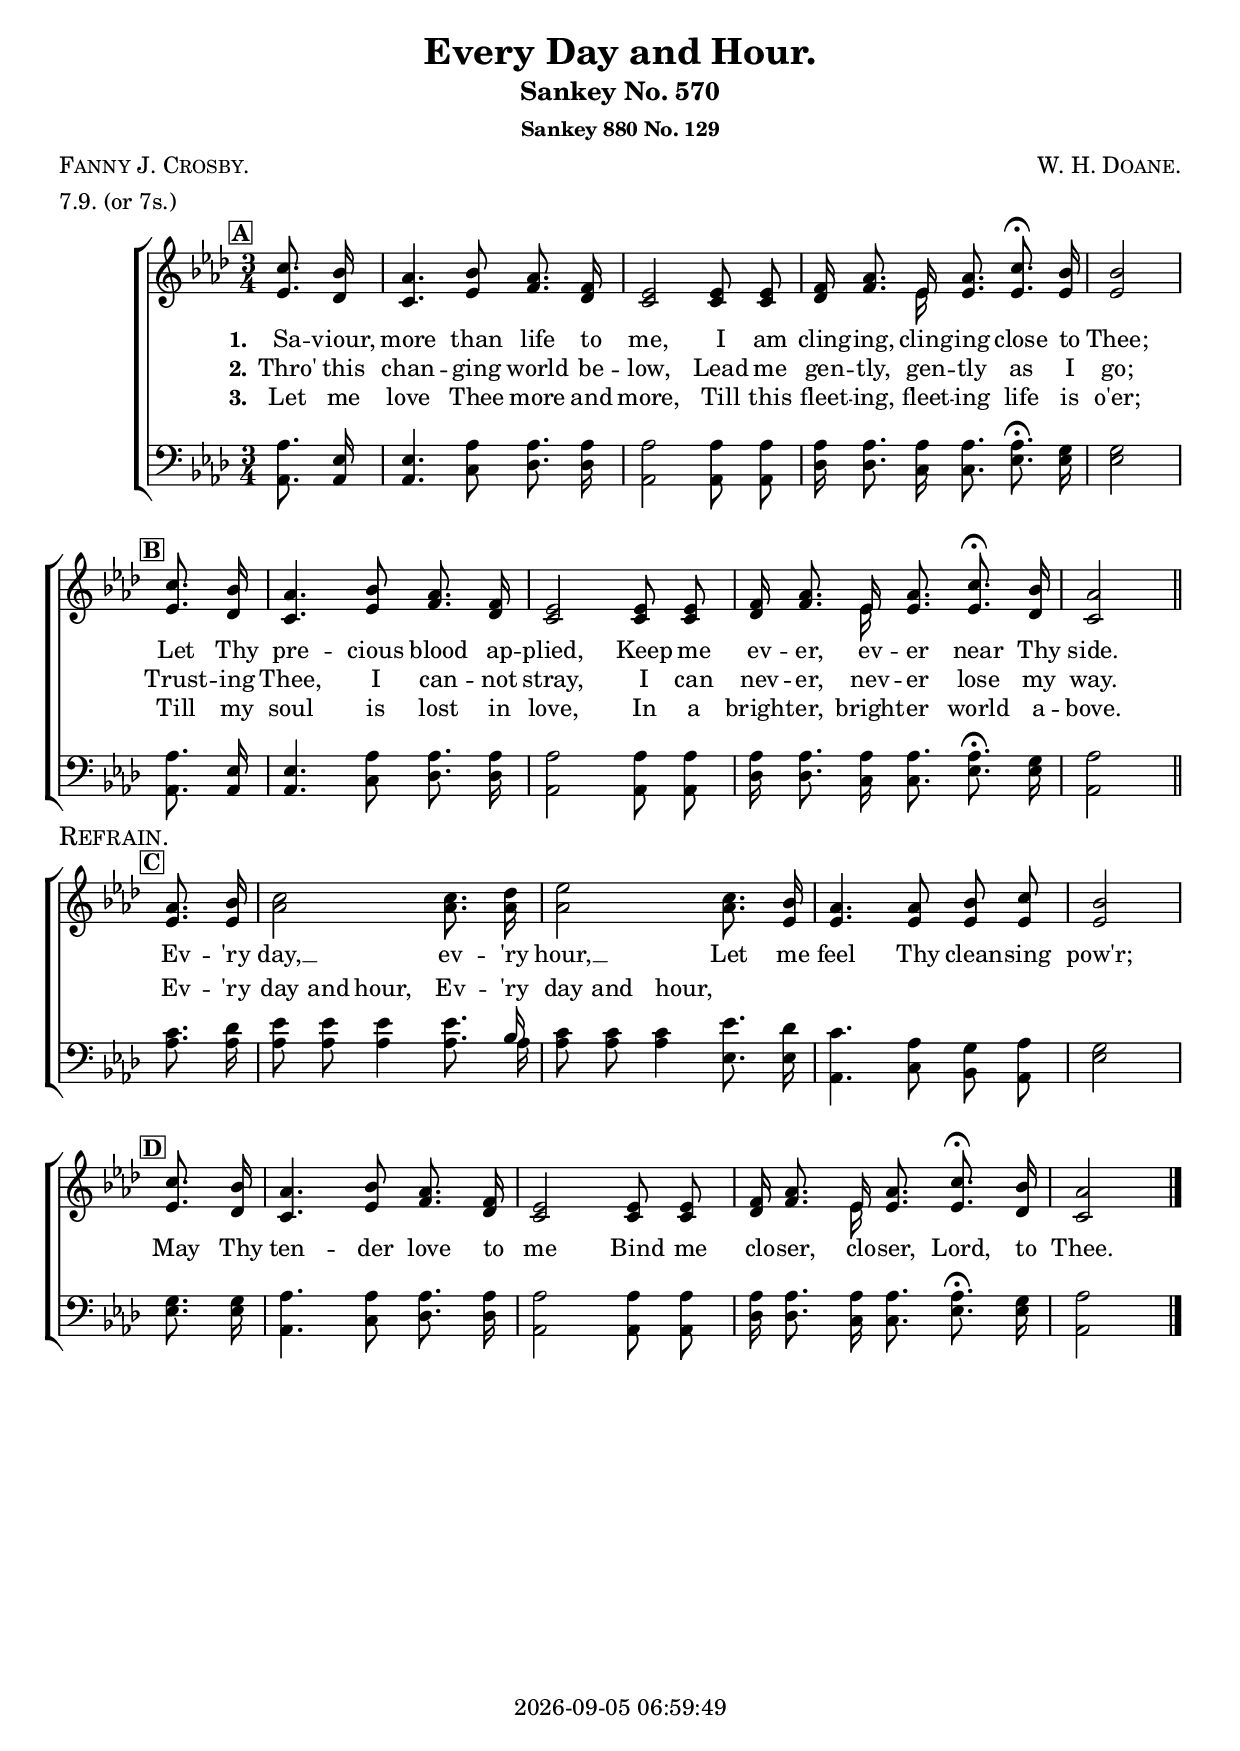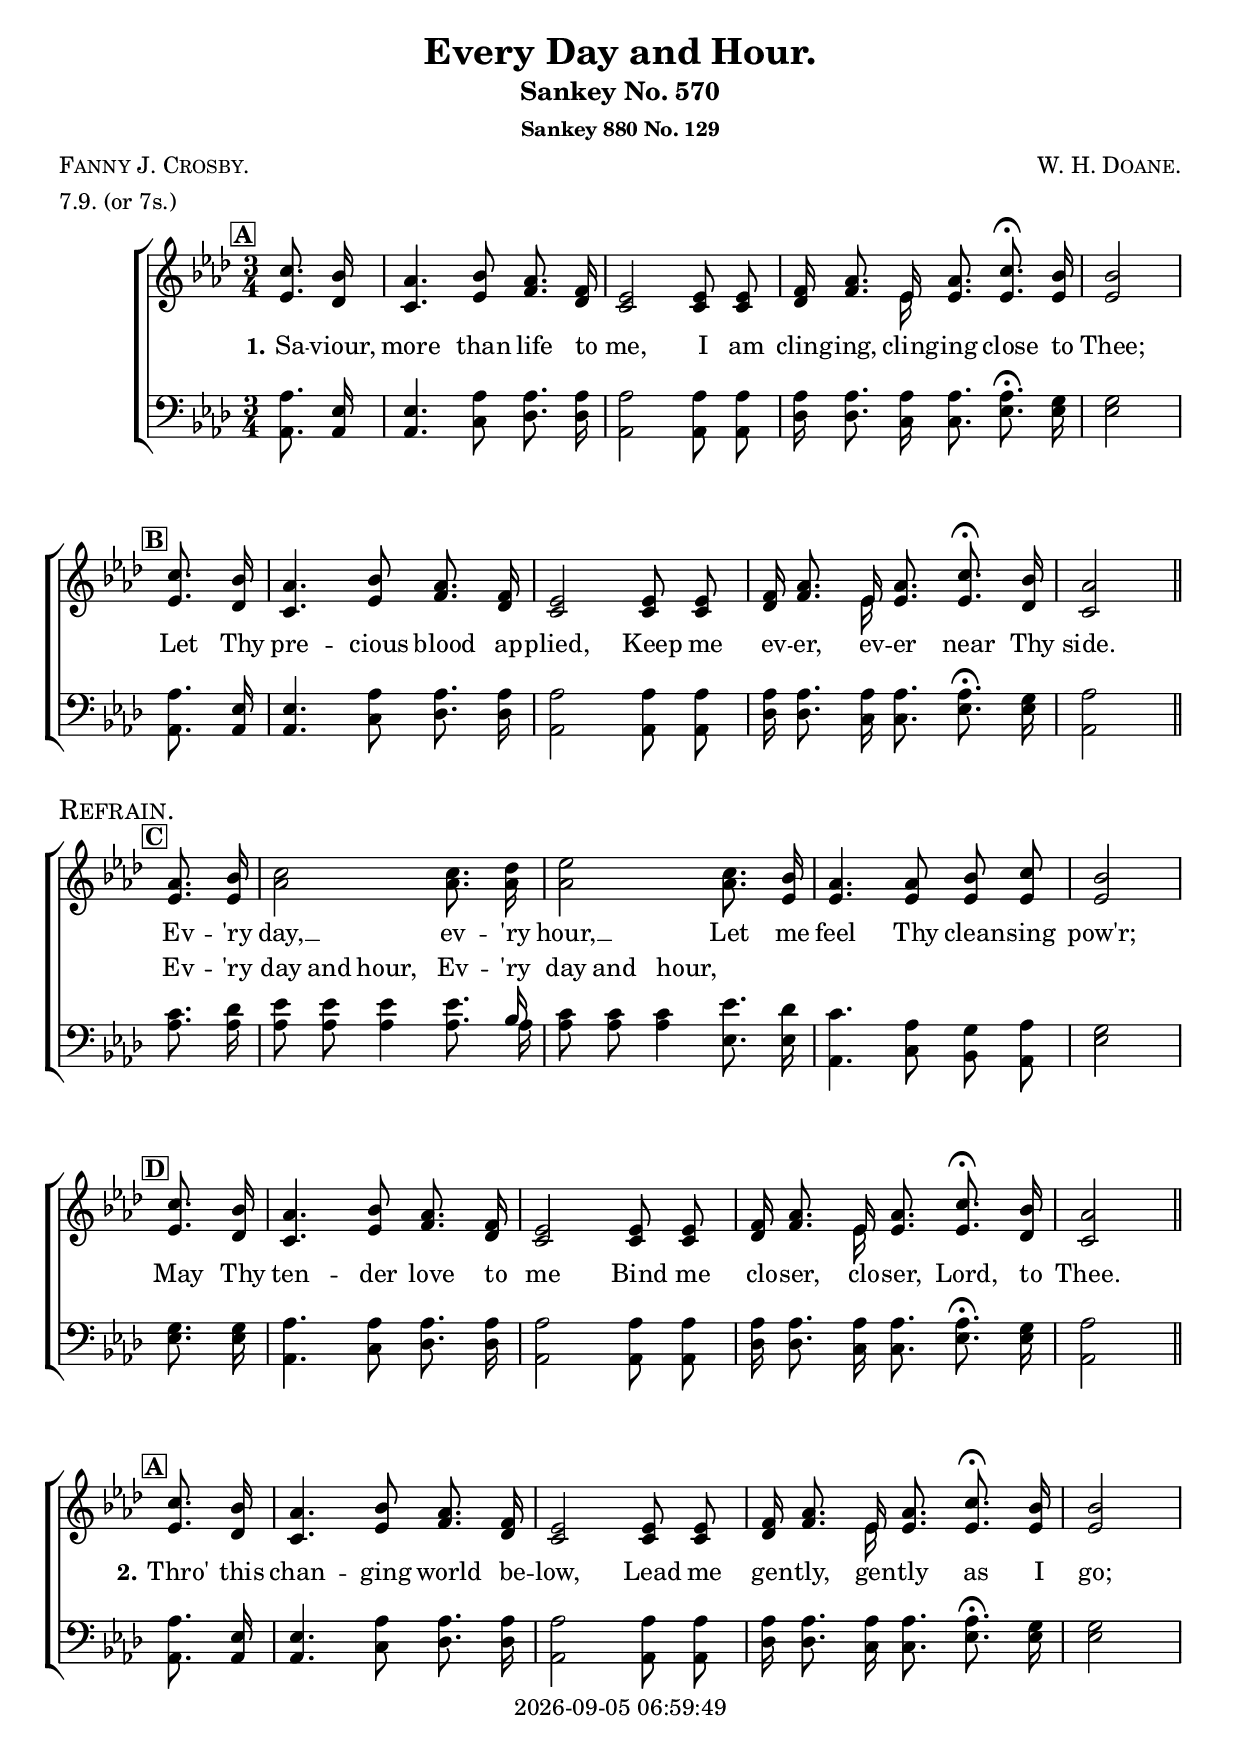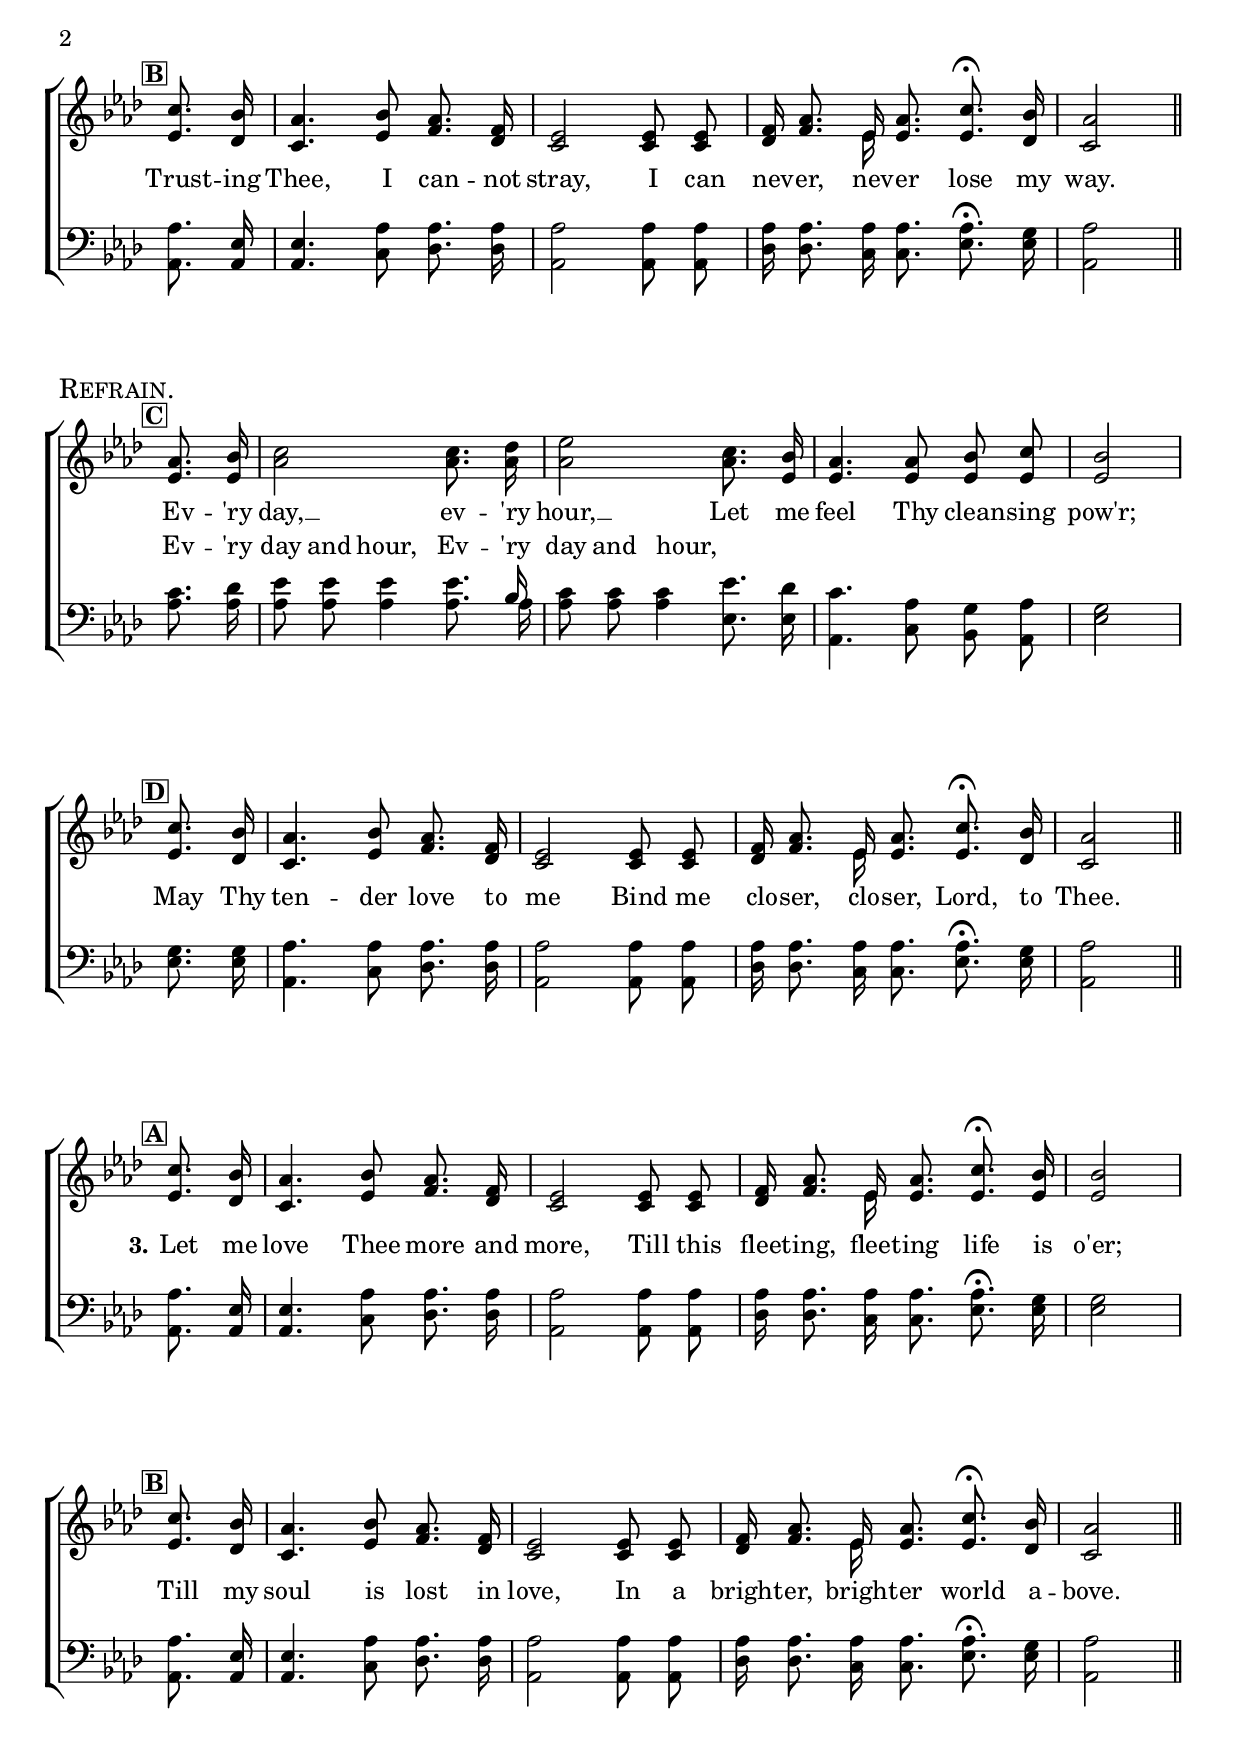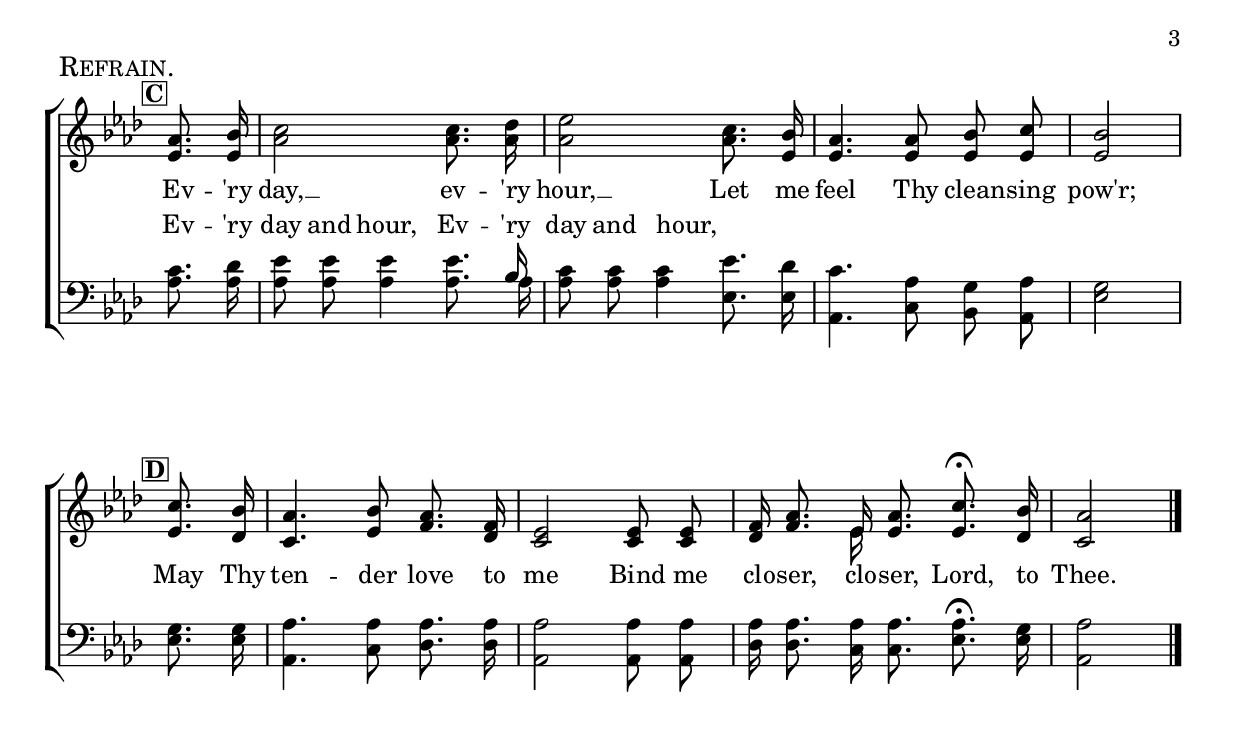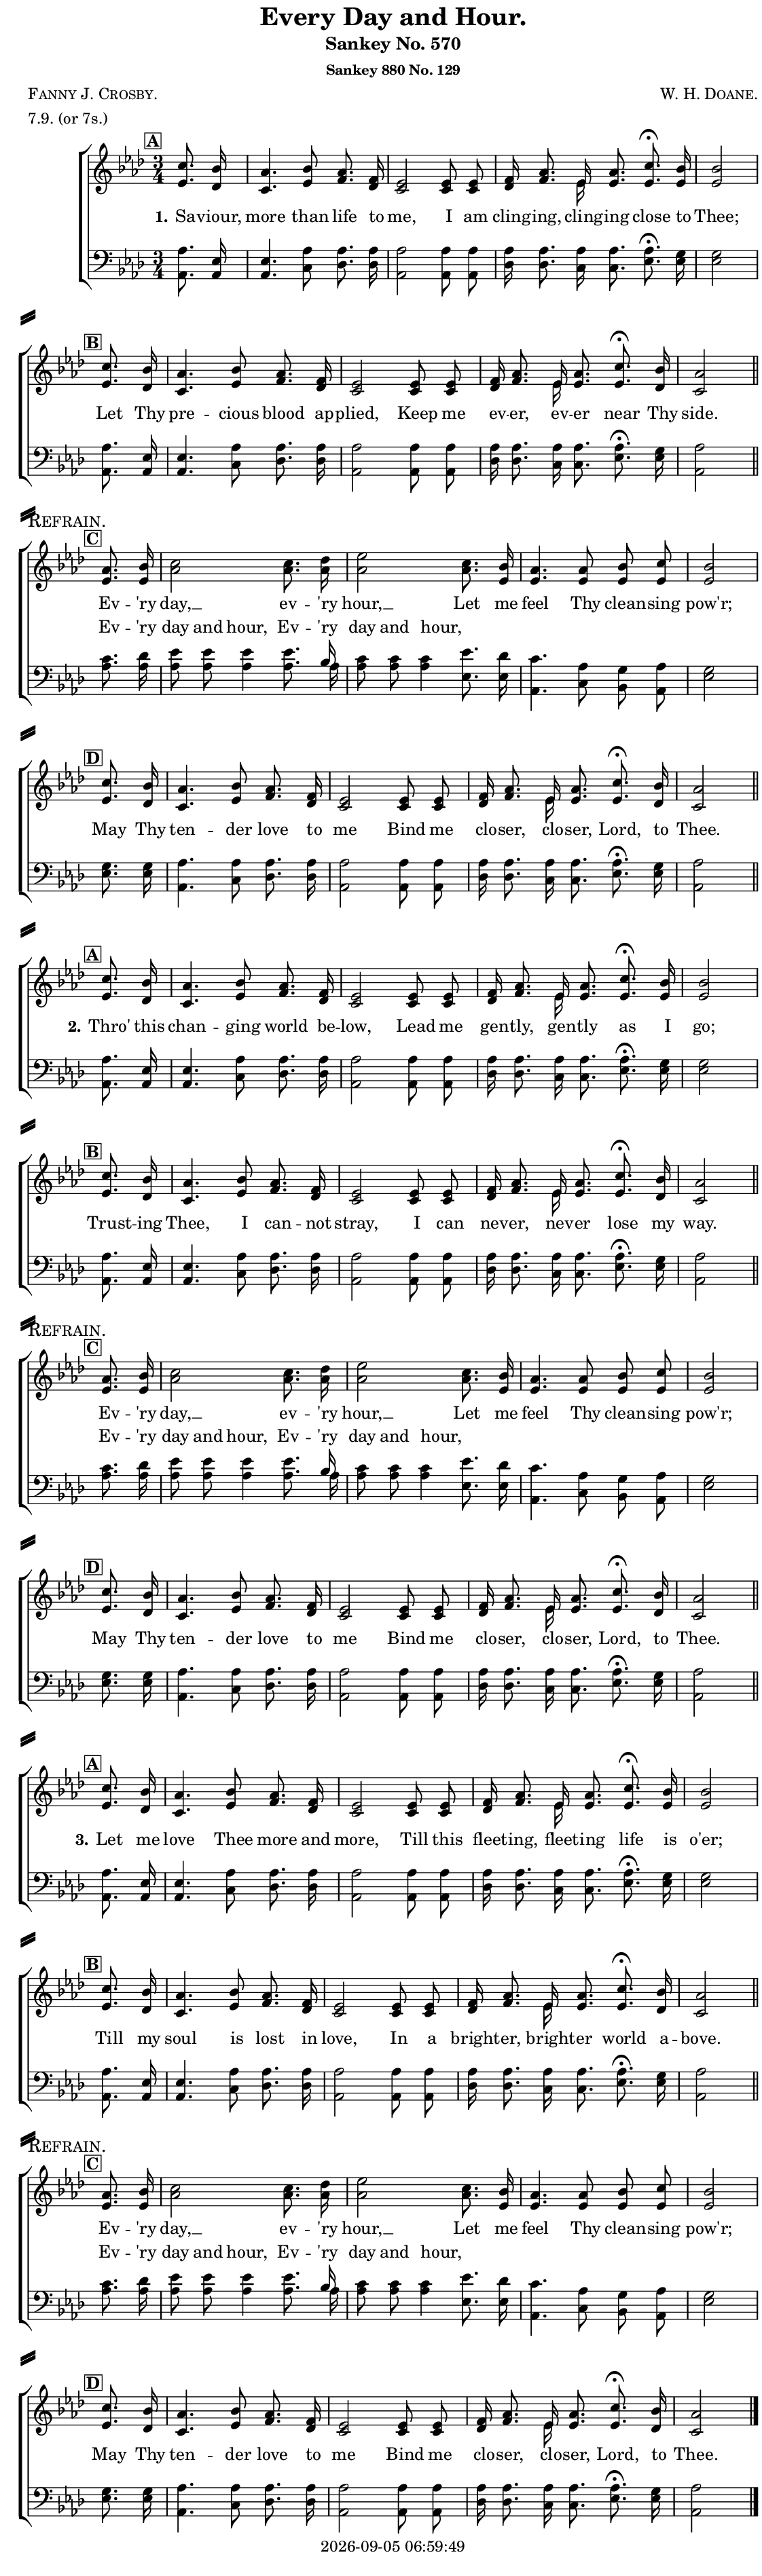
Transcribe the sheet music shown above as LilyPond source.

\version "2.22.1"

\include "articulate.ly"

today = #(strftime "%Y-%m-%d %H:%M:%S" (localtime (current-time)))

\header {
% centered at top
%  dedication  = "dedication"
  title       = "Every Day and Hour."
  subtitle    = "Sankey No. 570"
  subsubtitle = "Sankey 880 No. 129"
%  instrument  = "instrument"
  
% arrangement of following lines:
%
%  poet    composer
%  meter   arranger
%  piece       opus

  composer    = \markup\smallCaps "W. H. Doane."
%  arranger    = "arranger"
%  opus        = "opus"

  poet        = \markup\smallCaps "Fanny J. Crosby."
  meter       = \markup{\smallCaps "7.9." "(or 7s.)"}
%  piece       = \markup\smallCaps "piece"

% centered at bottom
% tagline     = "tagline" % default lilypond version
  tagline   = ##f
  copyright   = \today
}

global = {
  \key aes \major
  \time 3/4
  \partial 4
}

RehearsalTrack = {
% \set Score.currentBarNumber = #5
  \textMark \markup { \box \bold "A" } s4 s2.*3 s2
  \textMark \markup { \box \bold "B" } s4 s2.*3 s2
  \textMark \markup { \box \bold "C" } s4 s2.*3 s2
  \textMark \markup { \box \bold "D" } s4 s2.*3 s2
}

TempoTrack = {
  \set Score.tempoHideNote = ##t
  \tempo 4=120
}

nl = { \bar "||" \break }

soprano = \relative {
  \autoBeamOff
  c''8. bes16 | aes4. bes8 aes8. f16 | ees2 8 8 | f16 aes8. ees16 aes8. c\fermata bes16 | 2 \bar "|" \break
  c8. bes16 | aes4. bes8 aes8. f16 | ees2 8 8 | f16 aes8. ees16 aes8. c\fermata  bes16 | aes2 \break
  \section \sectionLabel \markup\smallCaps Refrain.
  aes8. bes16 | c2 8. des16 | ees2 c8. bes16 | aes4. 8 bes c | bes2 \bar "|" \break
  c8. bes16 | aes4. bes8 aes8. f16 | ees2 8 8 | f16 aes8. ees16 aes8. c\fermata bes16 | aes2
}

alto = \relative {
  \autoBeamOff
  ees'8. des16 | c4. ees8 f8. des16 | c2 8 8 | des16 f8. ees16 8. 8.\fermata 16 | 2
  ees8. des16 | c4. ees8 f8. des16 | c2 8 8 | des16 f8. ees16 8. 8.\fermata des16 | c2
  ees8. 16 | aes2 8. 16 | 2 8. ees16 | 4. 8 8 8 | 2
  ees8. des16 | c4. ees8 f8. des16 | c2 8 8 | des16 f8. ees16 8. 8.\fermata des16 | c2
}

tenor = \relative {
  \autoBeamOff
  aes8. ees16 | 4. aes8 8. 16 | 2 8 8 | 16 8. 16 8. 8.\fermata g16 | 2
  aes8. ees16 | 4. aes8 8. 16 | 2 8 8 | 16 8. 16 8. 8.\fermata g16 | aes2 \section
  c8. des16 | ees8 8 4 8. bes16 | c8 8 4 ees8. des16 | c4. aes8 g aes | g2
  g8. 16 | aes4. 8 8. 16 | 2 8 8 | 16 8. 16 8. 8.\fermata g16 | aes2
}

bass = \relative {
  \autoBeamOff
  aes,8. 16 | 4. c8 des8. 16 | aes2 8 8 | des16 8. c16 8. ees8.\fermata 16 | 2
  aes,8. 16 | 4. c8 des8. 16 | aes2 8 8 | des16 8. c16 8. ees8.\fermata 16 | aes,2
  aes'8. 16 | 8 8 4 8. 16 | 8 8 4 ees8. 16 | aes,4. c8 bes aes | ees'2  
  ees8. 16 | aes,4. c8 des8. 16 | aes2 8 8 | des16 8. c16 8. ees8.\fermata 16 | aes,2
}

nom  = {   \set ignoreMelismata = ##t }
yesm = { \unset ignoreMelismata       }

chorus = \lyricmode {
  Ev -- 'ry day, __ ev -- 'ry hour, __
  Let me feel Thy clean -- sing pow'r;
  May Thy ten -- der love to me
  Bind me clo -- ser, clo -- ser, Lord, to Thee.
}

chorusMen = \lyricmode {
  _ _ _ _ _ _ _
  _ _ _ _ _ _ _ _ _
  _ _ _ _ _ _ _
  _ _ _ _ _ _ _ _ _
  Ev -- 'ry day and hour, Ev -- 'ry day and hour,
  _ _ _ _ _ _ _
  _ _ _ _ _ _ _
  _ _ _ _ _ _ _ _ _
}

verses = 3

wordsOne = \lyricmode {
  \set stanza = "1."
  Sa -- viour, more than life to me,
  I am cling -- ing, cling -- ing close to Thee;
  Let Thy pre -- cious blood ap -- plied,
  Keep me ev -- er, ev -- er near Thy side.
}
  
wordsTwo = \lyricmode {
  \set stanza = "2."
  Thro' this chan -- ging world be -- low,
  Lead me gen -- tly, gen -- tly as I go;
  Trust -- ing Thee, I can -- not stray,
  I can nev -- er, nev -- er lose my way.
}
  
wordsThree = \lyricmode {
  \set stanza = "3."
  Let me love Thee more and more,
  Till this fleet -- ing, fleet -- ing life is o'er;
  Till my soul is lost in love,
  In a bright -- er, bright -- er world a -- bove.
}
  
wordsMidi = \lyricmode {
  \set stanza = "1."
  "Sa" "viour, " "more " "than " "life " "to " "me, "
  "\nI " "am " cling "ing, " cling "ing " "close " "to " "Thee; "
  "\nLet " "Thy " pre "cious " "blood " ap "plied, "
  "\nKeep " "me " ev "er, " ev "er " "near " "Thy " "side. "
  "\nEv" "'ry " "day, "  ev "'ry " "hour, " 
  "\nLet " "me " "feel " "Thy " clean "sing " "pow'r; "
  "\nMay " "Thy " ten "der " "love " "to " "me "
  "\nBind " "me " clo "ser, " clo "ser, " "Lord, " "to " "Thee.\n"

  \set stanza = "2."
  "\nThro' " "this " chan "ging " "world " be "low, "
  "\nLead " "me " gen "tly, " gen "tly " "as " "I " "go; "
  "\nTrust" "ing " "Thee, " "I " can "not " "stray, "
  "\nI " "can " nev "er, " nev "er " "lose " "my " "way. "
  "\nEv" "'ry " "day, "  ev "'ry " "hour, " 
  "\nLet " "me " "feel " "Thy " clean "sing " "pow'r; "
  "\nMay " "Thy " ten "der " "love " "to " "me "
  "\nBind " "me " clo "ser, " clo "ser, " "Lord, " "to " "Thee.\n"

  \set stanza = "3."
  "\nLet " "me " "love " "Thee " "more " "and " "more, "
  "\nTill " "this " fleet "ing, " fleet "ing " "life " "is " "o'er; "
  "\nTill " "my " "soul " "is " "lost " "in " "love, "
  "\nIn " "a " bright "er, " bright "er " "world " a "bove. "
  "\nEv" "'ry " "day, "  ev "'ry " "hour, " 
  "\nLet " "me " "feel " "Thy " clean "sing " "pow'r; "
  "\nMay " "Thy " ten "der " "love " "to " "me "
  "\nBind " "me " clo "ser, " clo "ser, " "Lord, " "to " "Thee."
}

wordsMidiMen = \lyricmode {
  \set stanza = "1."
  "Sa" "viour, " "more " "than " "life " "to " "me, "
  "\nI " "am " cling "ing, " cling "ing " "close " "to " "Thee; "
  "\nLet " "Thy " pre "cious " "blood " ap "plied, "
  "\nKeep " "me " ev "er, " ev "er " "near " "Thy " "side. "
  "\nEv" "'ry " "day " "and " "hour, " Ev "'ry " "day " "and " "hour, "
  "\nLet " "me " "feel " "Thy " clean "sing " "pow'r; "
  "\nMay " "Thy " ten "der " "love " "to " "me "
  "\nBind " "me " clo "ser, " clo "ser, " "Lord, " "to " "Thee.\n"

  \set stanza = "2."
  "\nThro' " "this " chan "ging " "world " be "low, "
  "\nLead " "me " gen "tly, " gen "tly " "as " "I " "go; "
  "\nTrust" "ing " "Thee, " "I " can "not " "stray, "
  "\nI " "can " nev "er, " nev "er " "lose " "my " "way. "
  "\nEv" "'ry " "day " "and " "hour, " Ev "'ry " "day " "and " "hour, "
  "\nLet " "me " "feel " "Thy " clean "sing " "pow'r; "
  "\nMay " "Thy " ten "der " "love " "to " "me "
  "\nBind " "me " clo "ser, " clo "ser, " "Lord, " "to " "Thee.\n"

  \set stanza = "3."
  "\nLet " "me " "love " "Thee " "more " "and " "more, "
  "\nTill " "this " fleet "ing, " fleet "ing " "life " "is " "o'er; "
  "\nTill " "my " "soul " "is " "lost " "in " "love, "
  "\nIn " "a " bright "er, " bright "er " "world " a "bove. "
  "\nEv" "'ry " "day " "and " "hour, " Ev "'ry " "day " "and " "hour, "
  "\nLet " "me " "feel " "Thy " clean "sing " "pow'r; "
  "\nMay " "Thy " ten "der " "love " "to " "me "
  "\nBind " "me " clo "ser, " clo "ser, " "Lord, " "to " "Thee.\n"
}

\book {
  \bookOutputSuffix "midi"
  \score {
%    \articulate
        \new ChoirStaff <<
                                % Soprano staff
          \new Staff = soprano
          <<
            \new Voice { \repeat unfold \verses \TempoTrack     }
            \new Voice { \global \repeat unfold \verses \soprano \bar "|." }
            \addlyrics \wordsMidi
          >>
                                % Alto staff
          \new Staff = alto
          <<
            \new Voice { \global \repeat unfold \verses { \alto \nl } \bar "|." }
          >>
                                % Tenor staff
          \new Staff = tenor
          <<
            \clef "treble_8"
            \new Voice { \global \repeat unfold \verses \tenor }
            \addlyrics \wordsMidiMen
          >>
                                % Bass staff
          \new Staff = bass
          <<
            \clef "bass"
            \new Voice { \global \repeat unfold \verses \bass }
          >>
        >>
    \midi {}
  }
}

\book {
  \bookOutputSuffix "repeat"
  \score {
        \new ChoirStaff <<
                                  % Joint soprano/alto staff
          \new Staff = women \with { printPartCombineTexts = ##f }
          <<
            \new Voice \RehearsalTrack
            \new Voice \TempoTrack
            \new NullVoice = "aligner" \soprano
            \new Voice \partCombine #'(2 . 88) { \global \soprano \bar "|." } { \global \alto }
            \new Lyrics \lyricsto "aligner" { \wordsOne \chorus }
            \new Lyrics \lyricsto "aligner"   \wordsTwo
            \new Lyrics \lyricsto "aligner"   \wordsThree
          >>
                                  % Joint tenor/bass staff
          \new Staff = men \with { printPartCombineTexts = ##f }
          <<
            \clef "bass"
            \new Voice \partCombine #'(2 . 88) { \global \tenor } { \global \bass }
            \new NullVoice = alignerT { \tenor }
          >>
          \new Lyrics \with {alignAboveContext = men} \lyricsto alignerT \chorusMen
        >>
    \layout {
      #(layout-set-staff-size 19)
      indent = 1.5\cm
      \pointAndClickOff
      \context {
        \Staff \RemoveAllEmptyStaves
      }
    }
  }
}

singlescore = {
        \new ChoirStaff <<
                                  % Joint soprano/alto staff
          \new Staff = women \with { printPartCombineTexts = ##f }
          <<
            \new Voice { \repeat unfold \verses \RehearsalTrack }
            \new Voice { \repeat unfold \verses \TempoTrack }
            \new NullVoice = "aligner" { \repeat unfold \verses \soprano }
            \new Voice \partCombine #'(2 . 88) { \global \repeat unfold \verses \soprano \bar "|." }
                                    { \global \repeat unfold \verses { \alto \nl } \bar "|." }
            \new Lyrics \lyricsto "aligner" { \wordsOne   \chorus
                                              \wordsTwo   \chorus
                                              \wordsThree \chorus
                                            }
          >>
                                  % Joint tenor/bass staff
          \new Staff = men \with { printPartCombineTexts = ##f }
          <<
            \clef "bass"
            \new Voice \partCombine #'(2 . 88) { \global \repeat unfold \verses \tenor }
                                    { \global \repeat unfold \verses \bass }
            \new NullVoice = alignerT { \repeat unfold \verses \tenor }
          >>
          \new Lyrics \with {alignAboveContext = men} \lyricsto alignerT { \repeat unfold \verses \chorusMen }
        >>
}

\book {
  \bookOutputSuffix "single"
  \score {
    \singlescore
    \layout {
      #(layout-set-staff-size 20)
      indent = 1.5\cm
      \pointAndClickOff
      \context {
        \Staff \RemoveAllEmptyStaves
      }
    }
  }
}

\book {
  \bookOutputSuffix "singlepage"
  \paper {
    top-margin = 0
    left-margin = 7
    right-margin = 1
    paper-width = 190\mm
    page-breaking = #ly:one-page-breaking
    system-system-spacing.basic-distance = #15
    system-separator-markup = \slashSeparator
  }
  \score {
    \singlescore
    \layout {
      #(layout-set-staff-size 20)
      indent = 1.5\cm
      \pointAndClickOff
      \context {
        \Staff \RemoveAllEmptyStaves
      }
    }
  }
}
